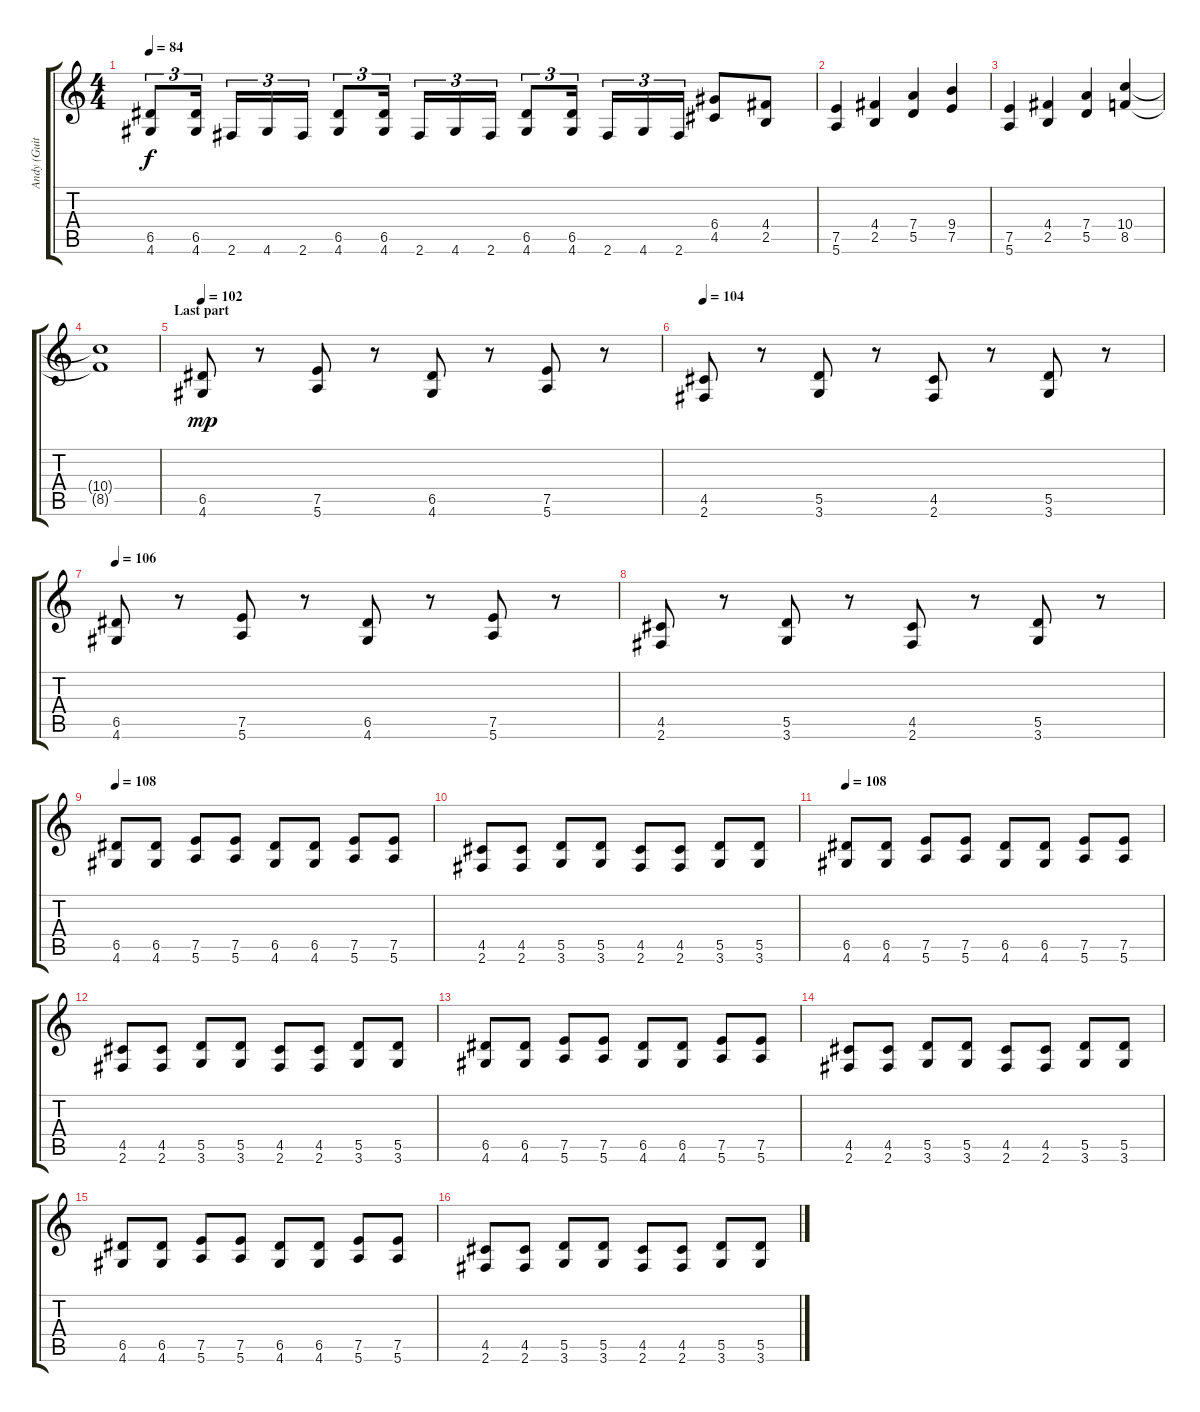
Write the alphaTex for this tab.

\track ("Andy (Guitar)" "Andy (Guit") {instrument distortionguitar}
\staff {score tabs}
\tuning (E4 B3 G3 D3 A2 E2) {hide}
\ts (4 4)
\tempo 84
\clef g2
\ks c
(6.5 4.6).8{tu (3 2) dy f} (6.5 4.6).16{tu (3 2)} 2.6.16{tu (3 2)} 4.6.16{tu (3 2)} 2.6.16{tu (3 2)} (6.5 4.6).8{tu (3 2)} (6.5 4.6).16{tu (3 2)} 2.6.16{tu (3 2)} 4.6.16{tu (3 2)} 2.6.16{tu (3 2)} (6.5 4.6).8{tu (3 2)} (6.5 4.6).16{tu (3 2)} 2.6.16{tu (3 2)} 4.6.16{tu (3 2)} 2.6.16{tu (3 2)} (6.4 4.5).8 (4.4 2.5).8 |
(7.5 5.6).4 (4.4 2.5).4 (7.4 5.5).4 (9.4 7.5).4 |
(7.5 5.6).4 (4.4 2.5).4 (7.4 5.5).4 (10.4 8.5).4 |
(10.4{t} 8.5{t}).1 |
\section ("" "Last part")
\tempo 102
(6.5 4.6).8{dy mp} r.8 (7.5 5.6).8 r.8 (6.5 4.6).8 r.8 (7.5 5.6).8 r.8 |
\tempo 104
(4.5 2.6).8 r.8 (5.5 3.6).8 r.8 (4.5 2.6).8 r.8 (5.5 3.6).8 r.8 |
\tempo 106
(6.5 4.6).8 r.8 (7.5 5.6).8 r.8 (6.5 4.6).8 r.8 (7.5 5.6).8 r.8 |
(4.5 2.6).8 r.8 (5.5 3.6).8 r.8 (4.5 2.6).8 r.8 (5.5 3.6).8 r.8 |
\tempo 108
(6.5 4.6).8 (6.5 4.6).8 (7.5 5.6).8 (7.5 5.6).8 (6.5 4.6).8 (6.5 4.6).8 (7.5 5.6).8 (7.5 5.6).8 |
(4.5 2.6).8 (4.5 2.6).8 (5.5 3.6).8 (5.5 3.6).8 (4.5 2.6).8 (4.5 2.6).8 (5.5 3.6).8 (5.5 3.6).8 |
\tempo 108
(6.5 4.6).8 (6.5 4.6).8 (7.5 5.6).8 (7.5 5.6).8 (6.5 4.6).8 (6.5 4.6).8 (7.5 5.6).8 (7.5 5.6).8 |
(4.5 2.6).8 (4.5 2.6).8 (5.5 3.6).8 (5.5 3.6).8 (4.5 2.6).8 (4.5 2.6).8 (5.5 3.6).8 (5.5 3.6).8 |
(6.5 4.6).8 (6.5 4.6).8 (7.5 5.6).8 (7.5 5.6).8 (6.5 4.6).8 (6.5 4.6).8 (7.5 5.6).8 (7.5 5.6).8 |
(4.5 2.6).8 (4.5 2.6).8 (5.5 3.6).8 (5.5 3.6).8 (4.5 2.6).8 (4.5 2.6).8 (5.5 3.6).8 (5.5 3.6).8 |
(6.5 4.6).8 (6.5 4.6).8 (7.5 5.6).8 (7.5 5.6).8 (6.5 4.6).8 (6.5 4.6).8 (7.5 5.6).8 (7.5 5.6).8 |
(4.5 2.6).8 (4.5 2.6).8 (5.5 3.6).8 (5.5 3.6).8 (4.5 2.6).8 (4.5 2.6).8 (5.5 3.6).8 (5.5 3.6).8
